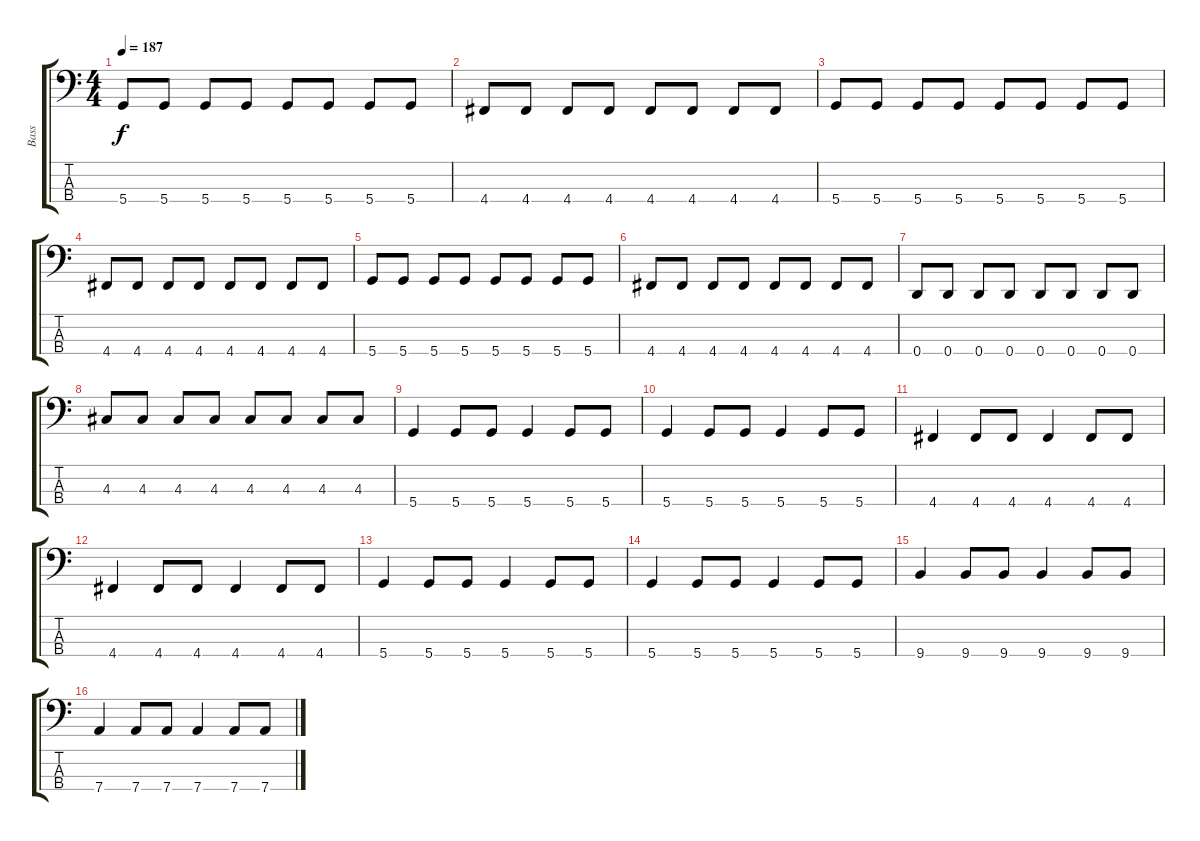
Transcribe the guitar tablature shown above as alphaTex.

\track ("Bass" "Bass") {instrument electricbasspick}
\staff {score tabs}
\tuning (G2 D2 A1 D1) {hide}
\ts (4 4)
\tempo 187
\clef f4
\ks c
5.4.8{dy f} 5.4.8 5.4.8 5.4.8 5.4.8 5.4.8 5.4.8 5.4.8 |
4.4.8 4.4.8 4.4.8 4.4.8 4.4.8 4.4.8 4.4.8 4.4.8 |
5.4.8 5.4.8 5.4.8 5.4.8 5.4.8 5.4.8 5.4.8 5.4.8 |
4.4.8 4.4.8 4.4.8 4.4.8 4.4.8 4.4.8 4.4.8 4.4.8 |
5.4.8 5.4.8 5.4.8 5.4.8 5.4.8 5.4.8 5.4.8 5.4.8 |
4.4.8 4.4.8 4.4.8 4.4.8 4.4.8 4.4.8 4.4.8 4.4.8 |
0.4.8 0.4.8 0.4.8 0.4.8 0.4.8 0.4.8 0.4.8 0.4.8 |
4.3.8 4.3.8 4.3.8 4.3.8 4.3.8 4.3.8 4.3.8 4.3.8 |
5.4.4 5.4.8 5.4.8 5.4.4 5.4.8 5.4.8 |
5.4.4 5.4.8 5.4.8 5.4.4 5.4.8 5.4.8 |
4.4.4 4.4.8 4.4.8 4.4.4 4.4.8 4.4.8 |
4.4.4 4.4.8 4.4.8 4.4.4 4.4.8 4.4.8 |
5.4.4 5.4.8 5.4.8 5.4.4 5.4.8 5.4.8 |
5.4.4 5.4.8 5.4.8 5.4.4 5.4.8 5.4.8 |
9.4.4 9.4.8 9.4.8 9.4.4 9.4.8 9.4.8 |
7.4.4 7.4.8 7.4.8 7.4.4 7.4.8 7.4.8
